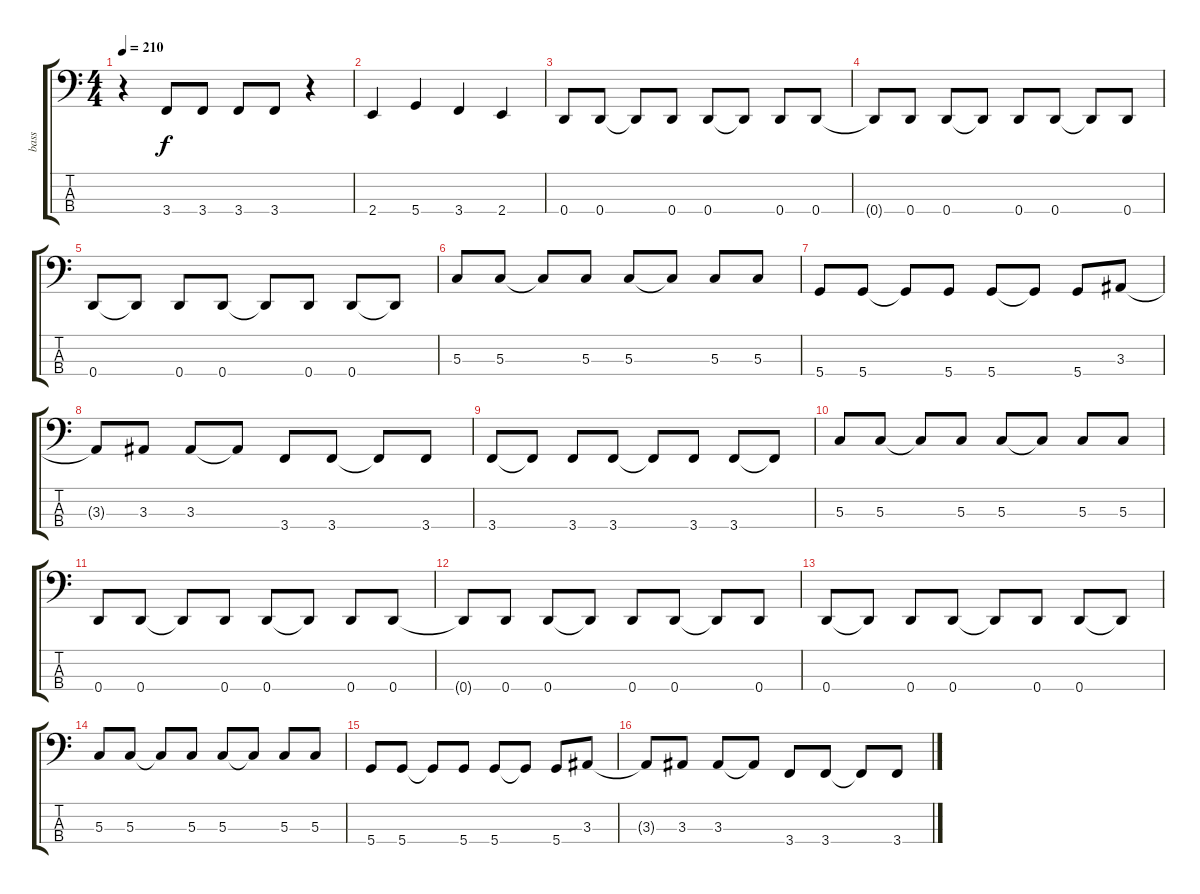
\track ("bass" "bass") {instrument electricbasspick}
\staff {score tabs}
\tuning (F2 C2 G1 D1) {hide}
\ts (4 4)
\tempo 210
\clef f4
\ks c
r.4{dy f} 3.4.8 3.4.8 3.4.8 3.4.8 r.4 |
2.4.4 5.4.4 3.4.4 2.4.4 |
0.4.8 0.4.8 0.4{t}.8 0.4.8 0.4.8 0.4{t}.8 0.4.8 0.4.8 |
0.4{t}.8 0.4.8 0.4.8 0.4{t}.8 0.4.8 0.4.8 0.4{t}.8 0.4.8 |
0.4.8 0.4{t}.8 0.4.8 0.4.8 0.4{t}.8 0.4.8 0.4.8 0.4{t}.8 |
5.3.8 5.3.8 5.3{t}.8 5.3.8 5.3.8 5.3{t}.8 5.3.8 5.3.8 |
5.4.8 5.4.8 5.4{t}.8 5.4.8 5.4.8 5.4{t}.8 5.4.8 3.3.8 |
3.3{t}.8 3.3.8 3.3.8 3.3{t}.8 3.4.8 3.4.8 3.4{t}.8 3.4.8 |
3.4.8 3.4{t}.8 3.4.8 3.4.8 3.4{t}.8 3.4.8 3.4.8 3.4{t}.8 |
5.3.8 5.3.8 5.3{t}.8 5.3.8 5.3.8 5.3{t}.8 5.3.8 5.3.8 |
0.4.8 0.4.8 0.4{t}.8 0.4.8 0.4.8 0.4{t}.8 0.4.8 0.4.8 |
0.4{t}.8 0.4.8 0.4.8 0.4{t}.8 0.4.8 0.4.8 0.4{t}.8 0.4.8 |
0.4.8 0.4{t}.8 0.4.8 0.4.8 0.4{t}.8 0.4.8 0.4.8 0.4{t}.8 |
5.3.8 5.3.8 5.3{t}.8 5.3.8 5.3.8 5.3{t}.8 5.3.8 5.3.8 |
5.4.8 5.4.8 5.4{t}.8 5.4.8 5.4.8 5.4{t}.8 5.4.8 3.3.8 |
3.3{t}.8 3.3.8 3.3.8 3.3{t}.8 3.4.8 3.4.8 3.4{t}.8 3.4.8
